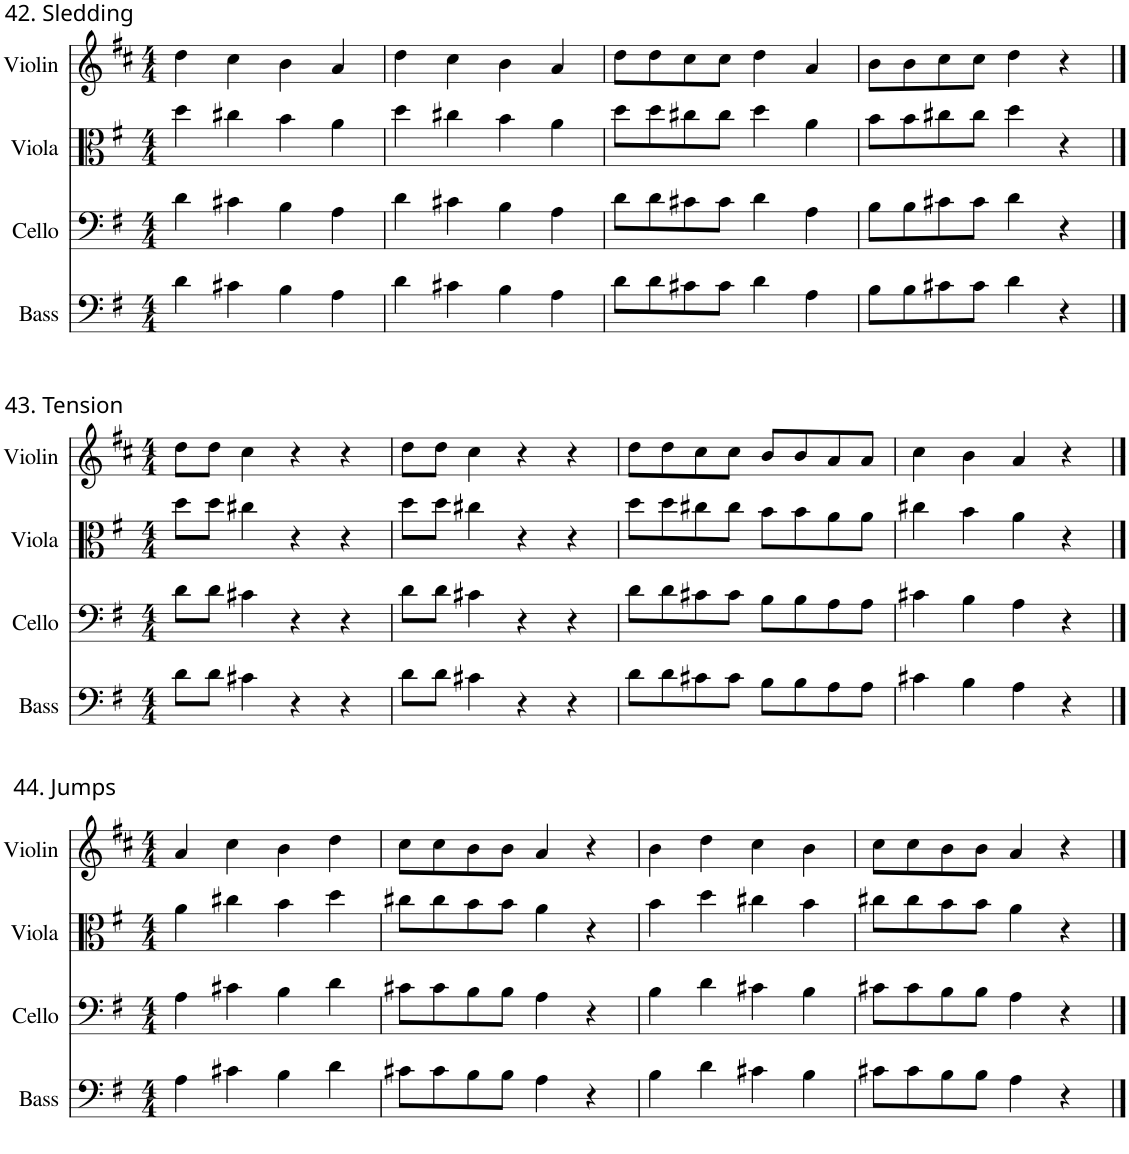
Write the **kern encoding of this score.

**kern	**kern	**kern	**kern
*part4	*part3	*part2	*part1
*staff4	*staff3	*staff2	*staff1
*I"Bass	*I"Cello	*I"Viola	*I"Violin
*I'Bass	*I'Cello	*I'Vla.	*I'Violin
!!LO:PB:g=z
*clefF4	*clefF4	*clefC3	*clefG2
*Trd7c12	*	*	*
*k[f#]	*k[f#]	*k[f#]	*k[f#c#]
*M4/4	*M4/4	*M4/4	*M4/4
=1	=1	=1	=1
!	!	!	!LO:TX:a:t=42. Sledding
4d\	4d\	4dd\	4dd\
4c#X\	4c#X\	4cc#X\	4cc#\
4B\	4B\	4b\	4b\
4A\	4A\	4a\	4a/
=2	=2	=2	=2
4d\	4d\	4dd\	4dd\
4c#X\	4c#X\	4cc#X\	4cc#\
4B\	4B\	4b\	4b\
4A\	4A\	4a\	4a/
=3	=3	=3	=3
8d\L	8d\L	8dd\L	8dd\L
8d\	8d\	8dd\	8dd\
8c#X\	8c#X\	8cc#X\	8cc#\
8c#\J	8c#\J	8cc#\J	8cc#\J
4d\	4d\	4dd\	4dd\
4A\	4A\	4a\	4a/
=4	=4	=4	=4
8B\L	8B\L	8b\L	8b\L
8B\	8B\	8b\	8b\
8c#X\	8c#X\	8cc#X\	8cc#\
8c#\J	8c#\J	8cc#\J	8cc#\J
4d\	4d\	4dd\	4dd\
4r	4r	4r	4r
!!LO:LB:g=z
==1	==1	==1	==1
*M4/4	*M4/4	*M4/4	*M4/4
!	!	!	!LO:TX:a:t=43. Tension
8d\L	8d\L	8dd\L	8dd\L
8d\J	8d\J	8dd\J	8dd\J
4c#X\	4c#X\	4cc#X\	4cc#\
4r	4r	4r	4r
4r	4r	4r	4r
=2	=2	=2	=2
8d\L	8d\L	8dd\L	8dd\L
8d\J	8d\J	8dd\J	8dd\J
4c#X\	4c#X\	4cc#X\	4cc#\
4r	4r	4r	4r
4r	4r	4r	4r
=3	=3	=3	=3
8d\L	8d\L	8dd\L	8dd\L
8d\	8d\	8dd\	8dd\
8c#X\	8c#X\	8cc#X\	8cc#\
8c#\J	8c#\J	8cc#\J	8cc#\J
8B\L	8B\L	8b\L	8b/L
8B\	8B\	8b\	8b/
8A\	8A\	8a\	8a/
8A\J	8A\J	8a\J	8a/J
=4	=4	=4	=4
4c#X\	4c#X\	4cc#X\	4cc#\
4B\	4B\	4b\	4b\
4A\	4A\	4a\	4a/
4r	4r	4r	4r
!!LO:LB:g=z
==1	==1	==1	==1
*M4/4	*M4/4	*M4/4	*M4/4
!	!	!	!LO:TX:a:t=44. Jumps
4A\	4A\	4a\	4a/
4c#X\	4c#X\	4cc#X\	4cc#\
4B\	4B\	4b\	4b\
4d\	4d\	4dd\	4dd\
=2	=2	=2	=2
8c#X\L	8c#X\L	8cc#X\L	8cc#\L
8c#\	8c#\	8cc#\	8cc#\
8B\	8B\	8b\	8b\
8B\J	8B\J	8b\J	8b\J
4A\	4A\	4a\	4a/
4r	4r	4r	4r
=3	=3	=3	=3
4B\	4B\	4b\	4b\
4d\	4d\	4dd\	4dd\
4c#X\	4c#X\	4cc#X\	4cc#\
4B\	4B\	4b\	4b\
=4	=4	=4	=4
8c#X\L	8c#X\L	8cc#X\L	8cc#\L
8c#\	8c#\	8cc#\	8cc#\
8B\	8B\	8b\	8b\
8B\J	8B\J	8b\J	8b\J
4A\	4A\	4a\	4a/
4r	4r	4r	4r
==	==	==	==
*-	*-	*-	*-
